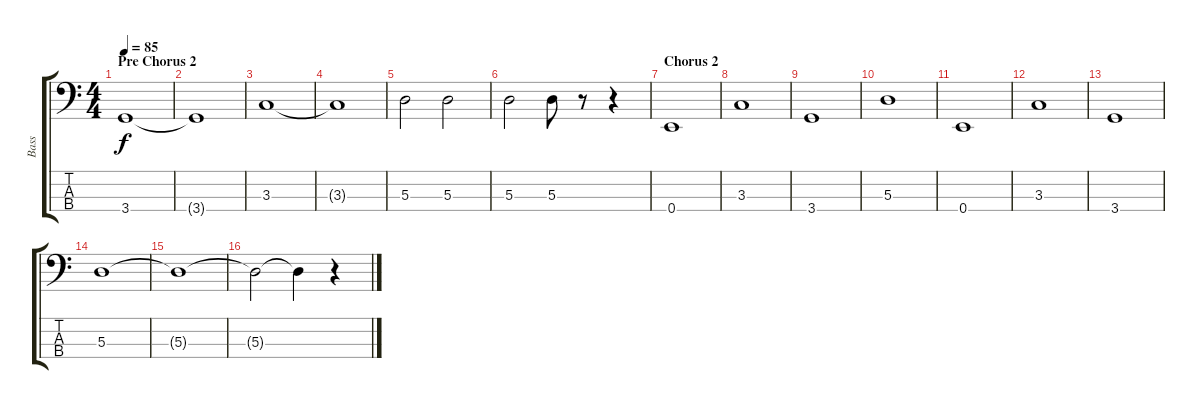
\track ("Bass" "Bass") {instrument acousticbass}
\staff {score tabs}
\tuning (G2 D2 A1 E1) {hide}
\ts (4 4)
\section ("" "Pre Chorus 2")
\tempo 85
\clef f4
\ks c
3.4.1{dy f} |
3.4{t}.1 |
3.3.1 |
3.3{t}.1 |
5.3.2 5.3.2 |
5.3.2 5.3.8 r.8 r.4 |
\section ("" "Chorus 2")
0.4.1 |
3.3.1 |
3.4.1 |
5.3.1 |
0.4.1 |
3.3.1 |
3.4.1 |
5.3.1 |
5.3{t}.1 |
5.3{t}.2 5.3{t}.4 r.4
